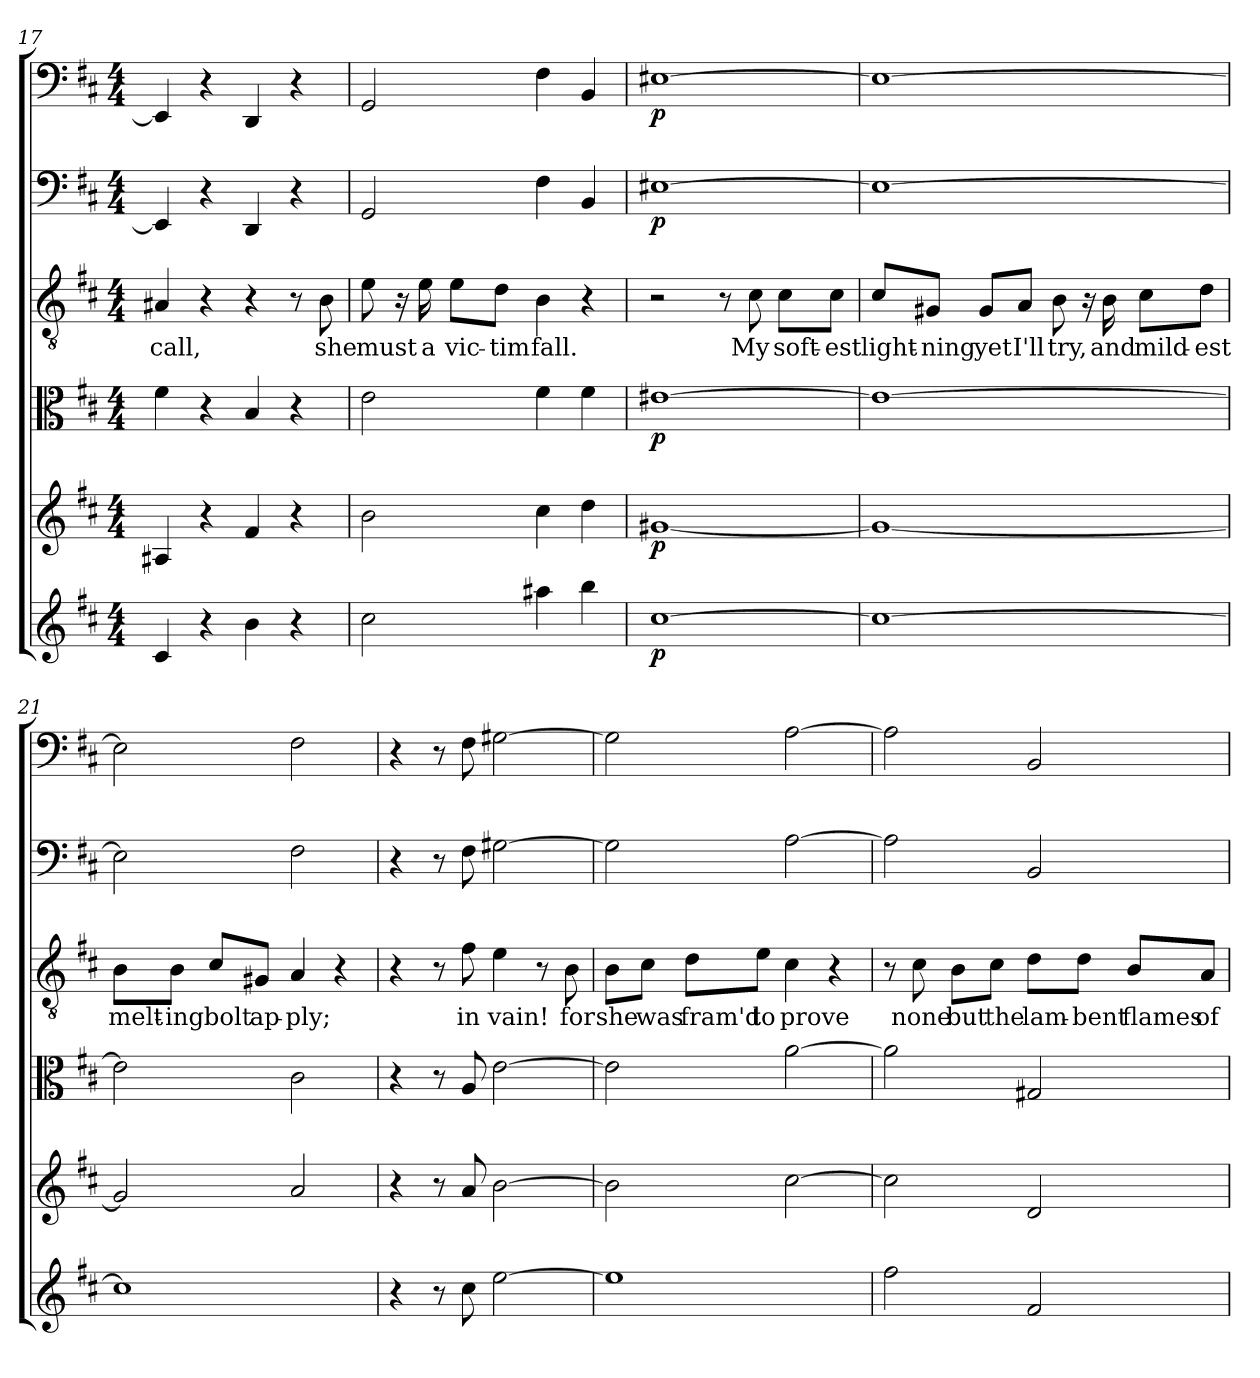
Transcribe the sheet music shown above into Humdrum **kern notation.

**kern	**dynam	**kern	**dynam	**kern	**dynam	**kern	**text	**kern	**dynam	**kern	**dynam
*part6	*part6	*part5	*part5	*part4	*part4	*part3	*part3	*part2	*part2	*part1	*part1
*staff6	*staff6	*staff5	*staff5	*staff4	*staff4	*staff3	*staff3	*staff2	*staff2	*staff1	*staff1
*clefG2	*	*clefG2	*	*clefC3	*	*clefGv2	*	*clefF4	*	*clefF4	*
*k[f#c#]	*	*k[f#c#]	*	*k[f#c#]	*	*k[f#c#]	*	*k[f#c#]	*	*k[f#c#]	*
*b:	*	*b:	*	*b:	*	*b:	*	*b:	*	*b:	*
*M4/4	*	*M4/4	*	*M4/4	*	*M4/4	*	*M4/4	*	*M4/4	*
=17	=17	=17	=17	=17	=17	=17	=17	=17	=17	=17	=17
4c#/	.	4A#X/	.	4f#\	.	4A#X/	-call,	4EE/]	.	4EE/]	.
4r	.	4r	.	4r	.	4r	.	4r	.	4r	.
4b\	.	4f#/	.	4B/	.	4r	.	4DD/	.	4DD/	.
4r	.	4r	.	4r	.	8r	.	4r	.	4r	.
.	.	.	.	.	.	8B\	she	.	.	.	.
=18	=18	=18	=18	=18	=18	=18	=18	=18	=18	=18	=18
2cc#\	.	2b\	.	2e\	.	8e\	must	2GG/	.	2GG/	.
.	.	.	.	.	.	16r	.	.	.	.	.
.	.	.	.	.	.	16e\	a	.	.	.	.
.	.	.	.	.	.	8e\L	vic-	.	.	.	.
.	.	.	.	.	.	8d\J	-tim	.	.	.	.
4aa#X\	.	4cc#\	.	4f#\	.	4B\	fall.	4F#\	.	4F#\	.
4bb\	.	4dd\	.	4f#\	.	4r	.	4BB/	.	4BB/	.
=19	=19	=19	=19	=19	=19	=19	=19	=19	=19	=19	=19
[1cc#\	p	[1g#X/	p	[1e#X\	p	2r	.	[1E#X\	p	[1E#X\	p
.	.	.	.	.	.	8r	.	.	.	.	.
.	.	.	.	.	.	8c#\	My	.	.	.	.
.	.	.	.	.	.	8c#\L	soft-	.	.	.	.
.	.	.	.	.	.	8c#\J	-est	.	.	.	.
=20	=20	=20	=20	=20	=20	=20	=20	=20	=20	=20	=20
1cc#\_	.	1g#/_	.	1e#\_	.	8c#/L	light-	1E#\_	.	1E#\_	.
.	.	.	.	.	.	8G#X/J	-ning	.	.	.	.
.	.	.	.	.	.	8G#/L	yet	.	.	.	.
.	.	.	.	.	.	8A/J	I'll	.	.	.	.
.	.	.	.	.	.	8B\	try,	.	.	.	.
.	.	.	.	.	.	16r	.	.	.	.	.
.	.	.	.	.	.	16B\	and	.	.	.	.
.	.	.	.	.	.	8c#\L	mild-	.	.	.	.
.	.	.	.	.	.	8d\J	-est	.	.	.	.
=21	=21	=21	=21	=21	=21	=21	=21	=21	=21	=21	=21
1cc#\]	.	2g#/]	.	2e#\]	.	8B\L	melt-	2E#\]	.	2E#\]	.
.	.	.	.	.	.	8B\J	-ing	.	.	.	.
.	.	.	.	.	.	8c#/L	bolt	.	.	.	.
.	.	.	.	.	.	8G#X/J	ap-	.	.	.	.
.	.	2a/	.	2c#\	.	4A/	-ply;	2F#\	.	2F#\	.
.	.	.	.	.	.	4r	.	.	.	.	.
=22	=22	=22	=22	=22	=22	=22	=22	=22	=22	=22	=22
4r	.	4r	.	4r	.	4r	.	4r	.	4r	.
8r	.	8r	.	8r	.	8r	.	8r	.	8r	.
8cc#\	.	8a/	.	8A/	.	8f#\	in	8F#\	.	8F#\	.
[2ee\	.	[2b\	.	[2e\	.	4e\	vain!	[2G#X\	.	[2G#X\	.
.	.	.	.	.	.	8r	.	.	.	.	.
.	.	.	.	.	.	8B\	for	.	.	.	.
=23	=23	=23	=23	=23	=23	=23	=23	=23	=23	=23	=23
1ee\]	.	2b\]	.	2e\]	.	8B\L	she	2G#\]	.	2G#\]	.
.	.	.	.	.	.	8c#\J	was	.	.	.	.
.	.	.	.	.	.	8d\L	fram'd	.	.	.	.
.	.	.	.	.	.	8e\J	to	.	.	.	.
.	.	[2cc#\	.	[2a\	.	4c#\	prove	[2A\	.	[2A\	.
.	.	.	.	.	.	4r	.	.	.	.	.
=24	=24	=24	=24	=24	=24	=24	=24	=24	=24	=24	=24
2ff#\	.	2cc#\]	.	2a\]	.	8r	.	2A\]	.	2A\]	.
.	.	.	.	.	.	8c#\	none	.	.	.	.
.	.	.	.	.	.	8B\L	but	.	.	.	.
.	.	.	.	.	.	8c#\J	the	.	.	.	.
2f#/	.	2d/	.	2G#X/	.	8d\L	lam-	2BB/	.	2BB/	.
.	.	.	.	.	.	8d\J	-bent	.	.	.	.
.	.	.	.	.	.	8B/L	flames	.	.	.	.
.	.	.	.	.	.	8A/J	of	.	.	.	.
=	=	=	=	=	=	=	=	=	=	=	=
*-	*-	*-	*-	*-	*-	*-	*-	*-	*-	*-	*-
